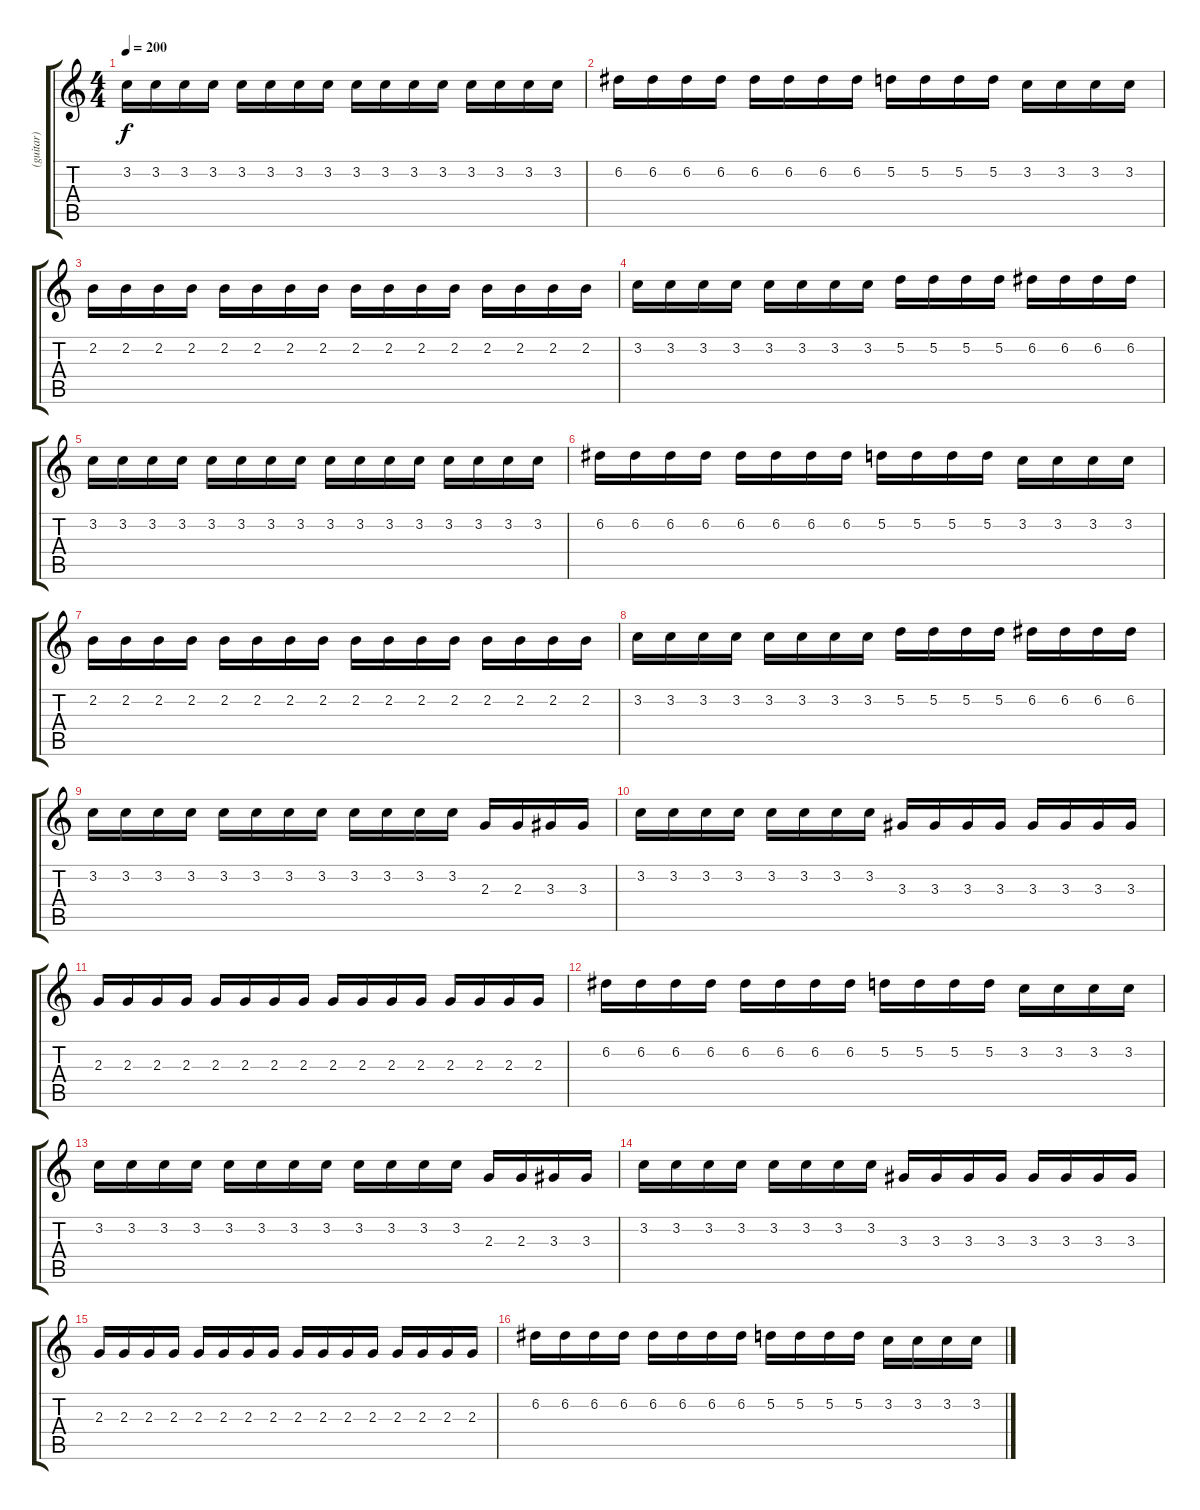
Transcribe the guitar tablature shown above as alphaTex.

\track ("(guitar)" "(guitar)") {instrument distortionguitar}
\staff {score tabs}
\tuning (D4 A3 F3 C3 G2 C2) {hide}
\ts (4 4)
\tempo 200
\clef g2
\ks c
3.2.16{dy f} 3.2.16 3.2.16 3.2.16 3.2.16 3.2.16 3.2.16 3.2.16 3.2.16 3.2.16 3.2.16 3.2.16 3.2.16 3.2.16 3.2.16 3.2.16 |
6.2.16 6.2.16 6.2.16 6.2.16 6.2.16 6.2.16 6.2.16 6.2.16 5.2.16 5.2.16 5.2.16 5.2.16 3.2.16 3.2.16 3.2.16 3.2.16 |
2.2.16 2.2.16 2.2.16 2.2.16 2.2.16 2.2.16 2.2.16 2.2.16 2.2.16 2.2.16 2.2.16 2.2.16 2.2.16 2.2.16 2.2.16 2.2.16 |
3.2.16 3.2.16 3.2.16 3.2.16 3.2.16 3.2.16 3.2.16 3.2.16 5.2.16 5.2.16 5.2.16 5.2.16 6.2.16 6.2.16 6.2.16 6.2.16 |
3.2.16 3.2.16 3.2.16 3.2.16 3.2.16 3.2.16 3.2.16 3.2.16 3.2.16 3.2.16 3.2.16 3.2.16 3.2.16 3.2.16 3.2.16 3.2.16 |
6.2.16 6.2.16 6.2.16 6.2.16 6.2.16 6.2.16 6.2.16 6.2.16 5.2.16 5.2.16 5.2.16 5.2.16 3.2.16 3.2.16 3.2.16 3.2.16 |
2.2.16 2.2.16 2.2.16 2.2.16 2.2.16 2.2.16 2.2.16 2.2.16 2.2.16 2.2.16 2.2.16 2.2.16 2.2.16 2.2.16 2.2.16 2.2.16 |
3.2.16 3.2.16 3.2.16 3.2.16 3.2.16 3.2.16 3.2.16 3.2.16 5.2.16 5.2.16 5.2.16 5.2.16 6.2.16 6.2.16 6.2.16 6.2.16 |
3.2.16 3.2.16 3.2.16 3.2.16 3.2.16 3.2.16 3.2.16 3.2.16 3.2.16 3.2.16 3.2.16 3.2.16 2.3.16 2.3.16 3.3.16 3.3.16 |
3.2.16 3.2.16 3.2.16 3.2.16 3.2.16 3.2.16 3.2.16 3.2.16 3.3.16 3.3.16 3.3.16 3.3.16 3.3.16 3.3.16 3.3.16 3.3.16 |
2.3.16 2.3.16 2.3.16 2.3.16 2.3.16 2.3.16 2.3.16 2.3.16 2.3.16 2.3.16 2.3.16 2.3.16 2.3.16 2.3.16 2.3.16 2.3.16 |
6.2.16 6.2.16 6.2.16 6.2.16 6.2.16 6.2.16 6.2.16 6.2.16 5.2.16 5.2.16 5.2.16 5.2.16 3.2.16 3.2.16 3.2.16 3.2.16 |
3.2.16 3.2.16 3.2.16 3.2.16 3.2.16 3.2.16 3.2.16 3.2.16 3.2.16 3.2.16 3.2.16 3.2.16 2.3.16 2.3.16 3.3.16 3.3.16 |
3.2.16 3.2.16 3.2.16 3.2.16 3.2.16 3.2.16 3.2.16 3.2.16 3.3.16 3.3.16 3.3.16 3.3.16 3.3.16 3.3.16 3.3.16 3.3.16 |
2.3.16 2.3.16 2.3.16 2.3.16 2.3.16 2.3.16 2.3.16 2.3.16 2.3.16 2.3.16 2.3.16 2.3.16 2.3.16 2.3.16 2.3.16 2.3.16 |
6.2.16 6.2.16 6.2.16 6.2.16 6.2.16 6.2.16 6.2.16 6.2.16 5.2.16 5.2.16 5.2.16 5.2.16 3.2.16 3.2.16 3.2.16 3.2.16
